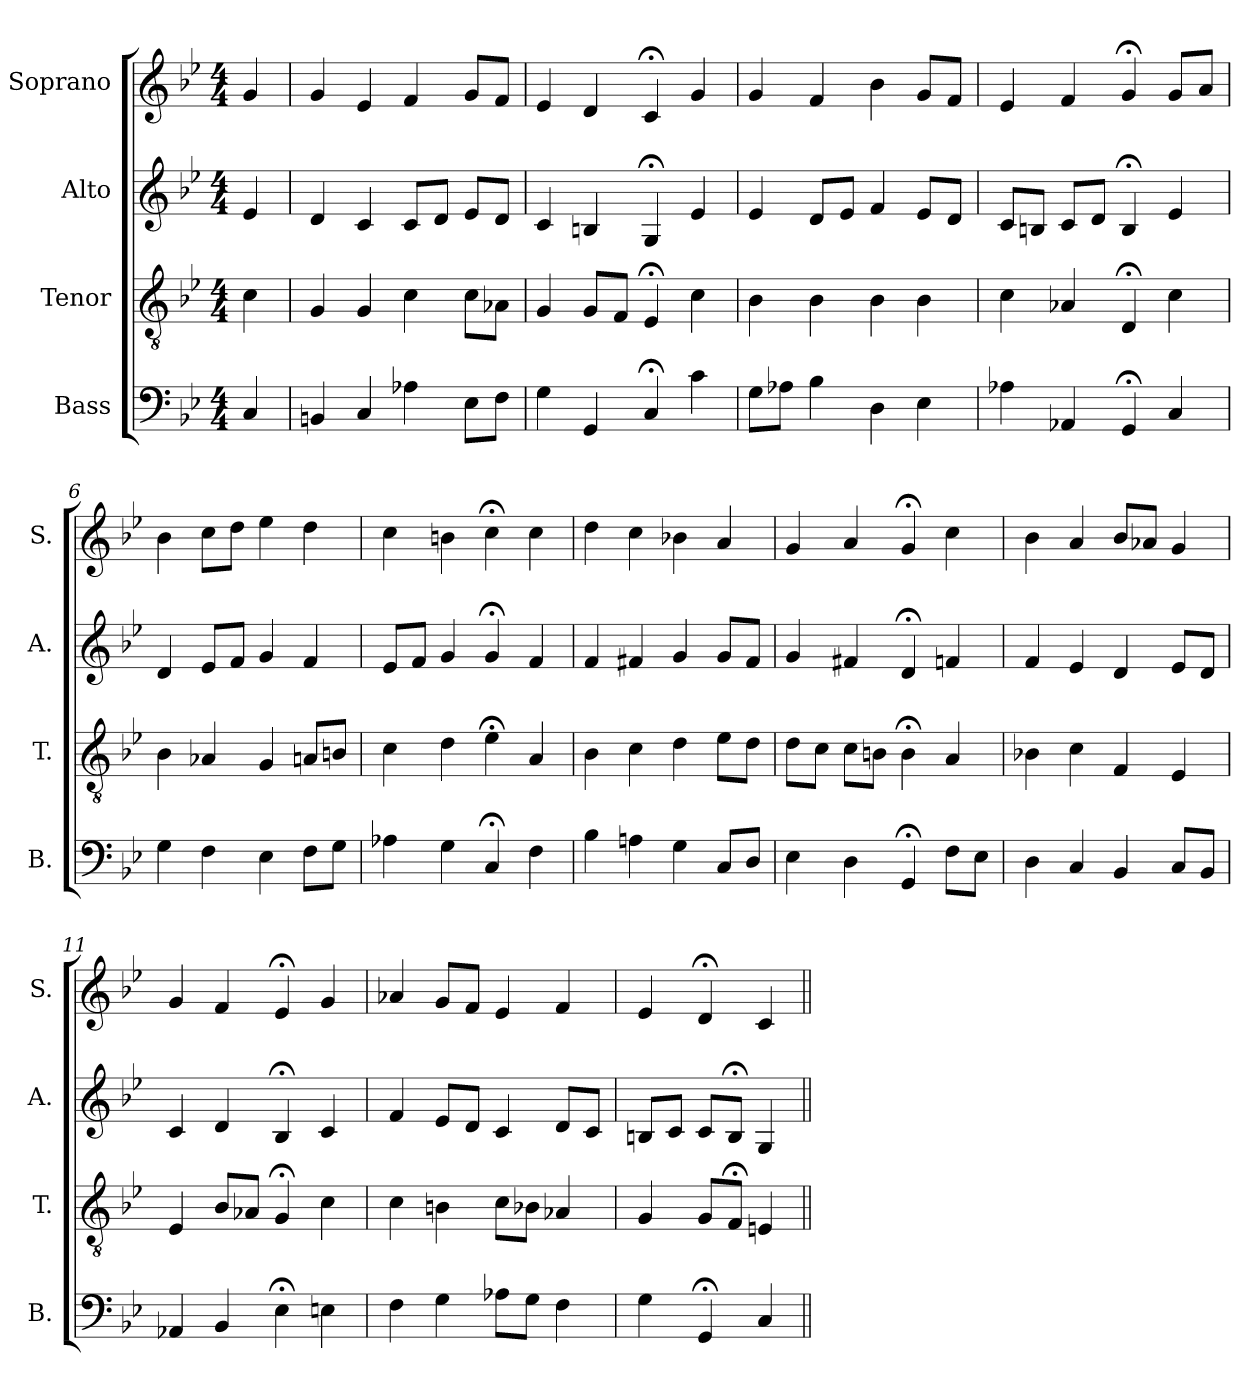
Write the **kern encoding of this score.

**kern	**kern	**kern	**kern
*part4	*part3	*part2	*part1
*staff4	*staff3	*staff2	*staff1
*I"Bass	*I"Tenor	*I"Alto	*I"Soprano
*I'B.	*I'T.	*I'A.	*I'S.
*clefF4	*clefGv2	*clefG2	*clefG2
*	*ITrd7c12	*	*
*k[b-e-]	*k[b-e-]	*k[b-e-]	*k[b-e-]
*B-:	*B-:	*B-:	*B-:
*M4/4	*M4/4	*M4/4	*M4/4
=1	=1	=1	=1
4C/	4C\	4e-/	4g/
=2	=2	=2	=2
4BBn/	4GG/	4d/	4g/
4C/	4GG/	4c/	4e-/
4A-X\	4C\	8c/L	4f/
.	.	8d/J	.
8E-\L	8C\L	8e-/L	8g/L
8F\J	8AA-X\J	8d/J	8f/J
=3	=3	=3	=3
4G\	4GG/	4c/	4e-/
4GG/	8GG/L	4Bn/	4d/
.	8FF/J	.	.
4C;</	4EE-;</	4G;</	4c;</
4c\	4C\	4e-/	4g/
=4	=4	=4	=4
8G\L	4BB-\	4e-/	4g/
8A-X\J	.	.	.
4B-\	4BB-\	8d/L	4f/
.	.	8e-/J	.
4D\	4BB-\	4f/	4b-\
4E-\	4BB-\	8e-/L	8g/L
.	.	8d/J	8f/J
=5	=5	=5	=5
4A-X\	4C\	8c/L	4e-/
.	.	8Bn/J	.
4AA-X/	4AA-X/	8c/L	4f/
.	.	8d/J	.
4GG;</	4DD;</	4B;</	4g;</
4C/	4C\	4e-/	8g/L
.	.	.	8a/J
!!LO:LB:g=z
=6	=6	=6	=6
4G\	4BB-\	4d/	4b-\
4F\	4AA-X/	8e-/L	8cc\L
.	.	8f/J	8dd\J
4E-\	4GG/	4g/	4ee-\
8F\L	8AAn/L	4f/	4dd\
8G\J	8BBn/J	.	.
=7	=7	=7	=7
4A-X\	4C\	8e-/L	4cc\
.	.	8f/J	.
4G\	4D\	4g/	4bn\
4C;</	4E-;<\	4g;</	4cc;<\
4F\	4AA/	4f/	4cc\
=8	=8	=8	=8
4B-\	4BB-\	4f/	4dd\
4An\	4C\	4f#X/	4cc\
4G\	4D\	4g/	4b-X\
8C/L	8E-\L	8g/L	4a/
8D/J	8D\J	8f#/J	.
=9	=9	=9	=9
4E-\	8D\L	4g/	4g/
.	8C\J	.	.
4D\	8C\L	4f#X/	4a/
.	8BBn\J	.	.
4GG;</	4BB;<\	4d;</	4g;</
8F\L	4AA/	4fn/	4cc\
8E-\J	.	.	.
!!LO:PB:g=z
=10	=10	=10	=10
4D\	4BB-X\	4f/	4b-\
4C/	4C\	4e-/	4a/
4BB-/	4FF/	4d/	8b-/L
.	.	.	8a-X/J
8C/L	4EE-/	8e-/L	4g/
8BB-/J	.	8d/J	.
=11	=11	=11	=11
4AA-X/	4EE-/	4c/	4g/
4BB-/	8BB-/L	4d/	4f/
.	8AA-X/J	.	.
4E-;<\	4GG;</	4B-;</	4e-;</
4En\	4C\	4c/	4g/
=12	=12	=12	=12
4F\	4C\	4f/	4a-X/
4G\	4BBn\	8e-/L	8g/L
.	.	8d/J	8f/J
8A-X\L	8C\L	4c/	4e-/
8G\J	8BB-X\J	.	.
4F\	4AA-X/	8d/L	4f/
.	.	8c/J	.
=13	=13	=13	=13
4G\	4GG/	8Bn/L	4e-/
.	.	8c/J	.
4GG;</	8GG/L	8c/L	4d;</
.	8FF;</J	8B;</J	.
4C/	4EEn/	4G/	4c/
=||	=||	=||	=||
*-	*-	*-	*-
